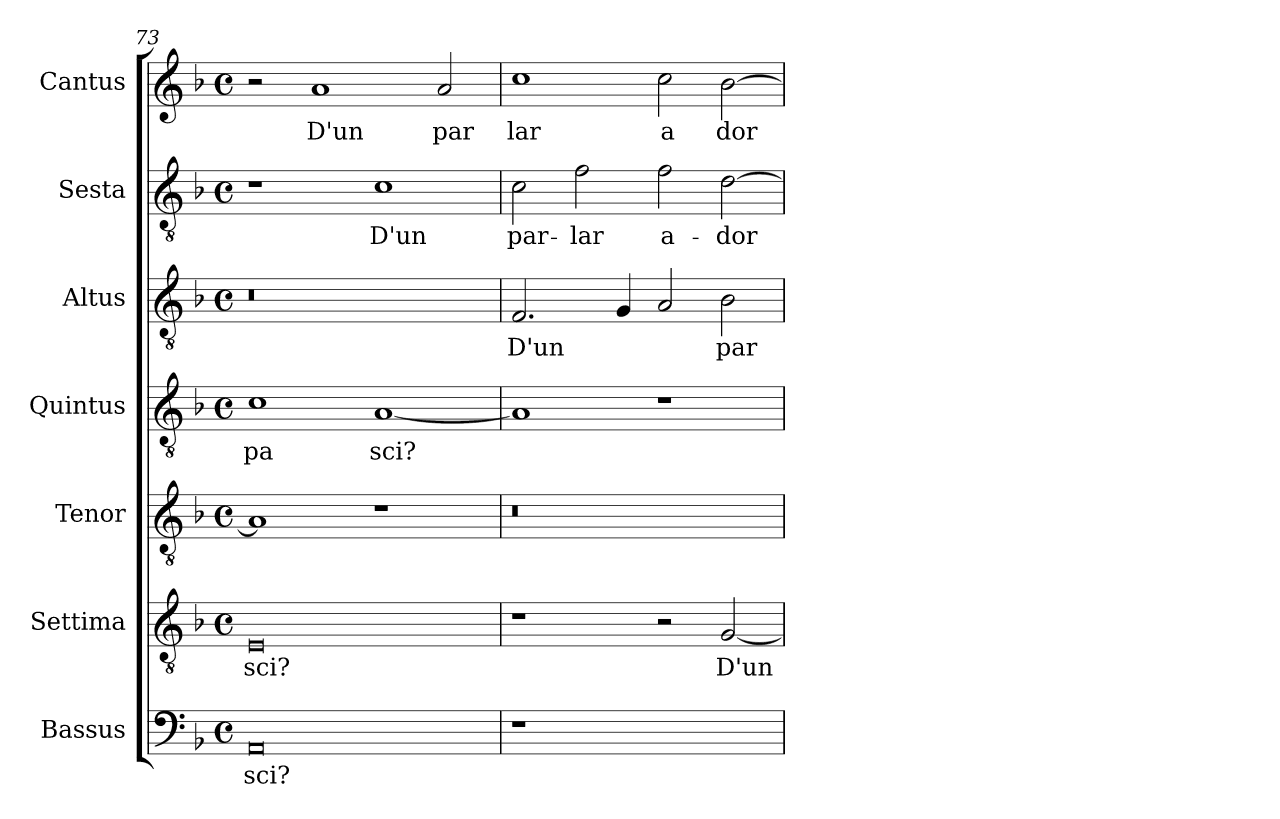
**kern	**text	**kern	**text	**kern	**text	**kern	**text	**kern	**text	**kern	**text	**kern	**text
*part7	*part7	*part6	*part6	*part5	*part5	*part4	*part4	*part3	*part3	*part2	*part2	*part1	*part1
*staff7	*staff7	*staff6	*staff6	*staff5	*staff5	*staff4	*staff4	*staff3	*staff3	*staff2	*staff2	*staff1	*staff1
*I"Bassus	*	*I"Settima	*	*I"Tenor	*	*I"Quintus	*	*I"Altus	*	*I"Sesta	*	*I"Cantus	*
!!LO:PB:g=z
*clefF4	*	*clefGv2	*	*clefGv2	*	*clefGv2	*	*clefGv2	*	*clefGv2	*	*clefG2	*
*k[b-]	*	*k[b-]	*	*k[b-]	*	*k[b-]	*	*k[b-]	*	*k[b-]	*	*k[b-]	*
*F:	*	*F:	*	*F:	*	*F:	*	*F:	*	*F:	*	*F:	*
*M4/4	*	*M4/4	*	*M4/4	*	*M4/4	*	*M4/4	*	*M4/4	*	*M4/4	*
*met(c)	*	*met(c)	*	*met(c)	*	*met(c)	*	*met(c)	*	*met(c)	*	*met(c)	*
=73	=73	=73	=73	=73	=73	=73	=73	=73	=73	=73	=73	=73	=73
!	!LO:LY:b:cj	!	!LO:LY:b:cj	!	!LO:LY:b:cj	!	!LO:LY:b:cj	!	!	!	!	!	!
0AA	sci?	0E	sci?	1A]	.	1c	pa	0r	.	1r	.	2r	.
!	!	!	!	!	!	!	!	!	!	!	!	!	!LO:LY:b:cj
.	.	.	.	.	.	.	.	.	.	.	.	1a	D'un
!	!	!	!	!	!	!	!LO:LY:b:cj	!	!	!	!LO:LY:b:cj	!	!
.	.	.	.	1r	.	[<1A	sci?	.	.	1c	D'un	.	.
!	!	!	!	!	!	!	!	!	!	!	!	!	!LO:LY:b:cj
.	.	.	.	.	.	.	.	.	.	.	.	2a/	par
=74	=74	=74	=74	=74	=74	=74	=74	=74	=74	=74	=74	=74	=74
!	!	!	!	!	!	!	!LO:LY:b:cj	!	!LO:LY:b:cj	!	!LO:LY:b:cj	!	!LO:LY:b:cj
1r	.	1r	.	0r	.	1A]	.	2.F/	D'un	2c\	par-	1cc	lar
!	!	!	!	!	!	!	!	!	!	!	!LO:LY:b:cj	!	!
.	.	.	.	.	.	.	.	.	.	2f\	-lar	.	.
!	!	!	!	!	!	!	!	!	!LO:LY:b:cj	!	!	!	!
.	.	.	.	.	.	.	.	4G/	.	.	.	.	.
!	!	!	!	!	!	!	!	!	!LO:LY:b:cj	!	!LO:LY:b:cj	!	!LO:LY:b:cj
1ryy	.	2r	.	.	.	1r	.	2A/	.	2f\	a-	2cc\	a
!	!	!	!LO:LY:b:cj	!	!	!	!	!	!LO:LY:b:cj	!	!LO:LY:b:cj	!	!LO:LY:b:cj
.	.	[<2G/	D'un	.	.	.	.	2B-\	par	[>2d\	-dor-	[>2b-\	dor
=	=	=	=	=	=	=	=	=	=	=	=	=	=
*-	*-	*-	*-	*-	*-	*-	*-	*-	*-	*-	*-	*-	*-
